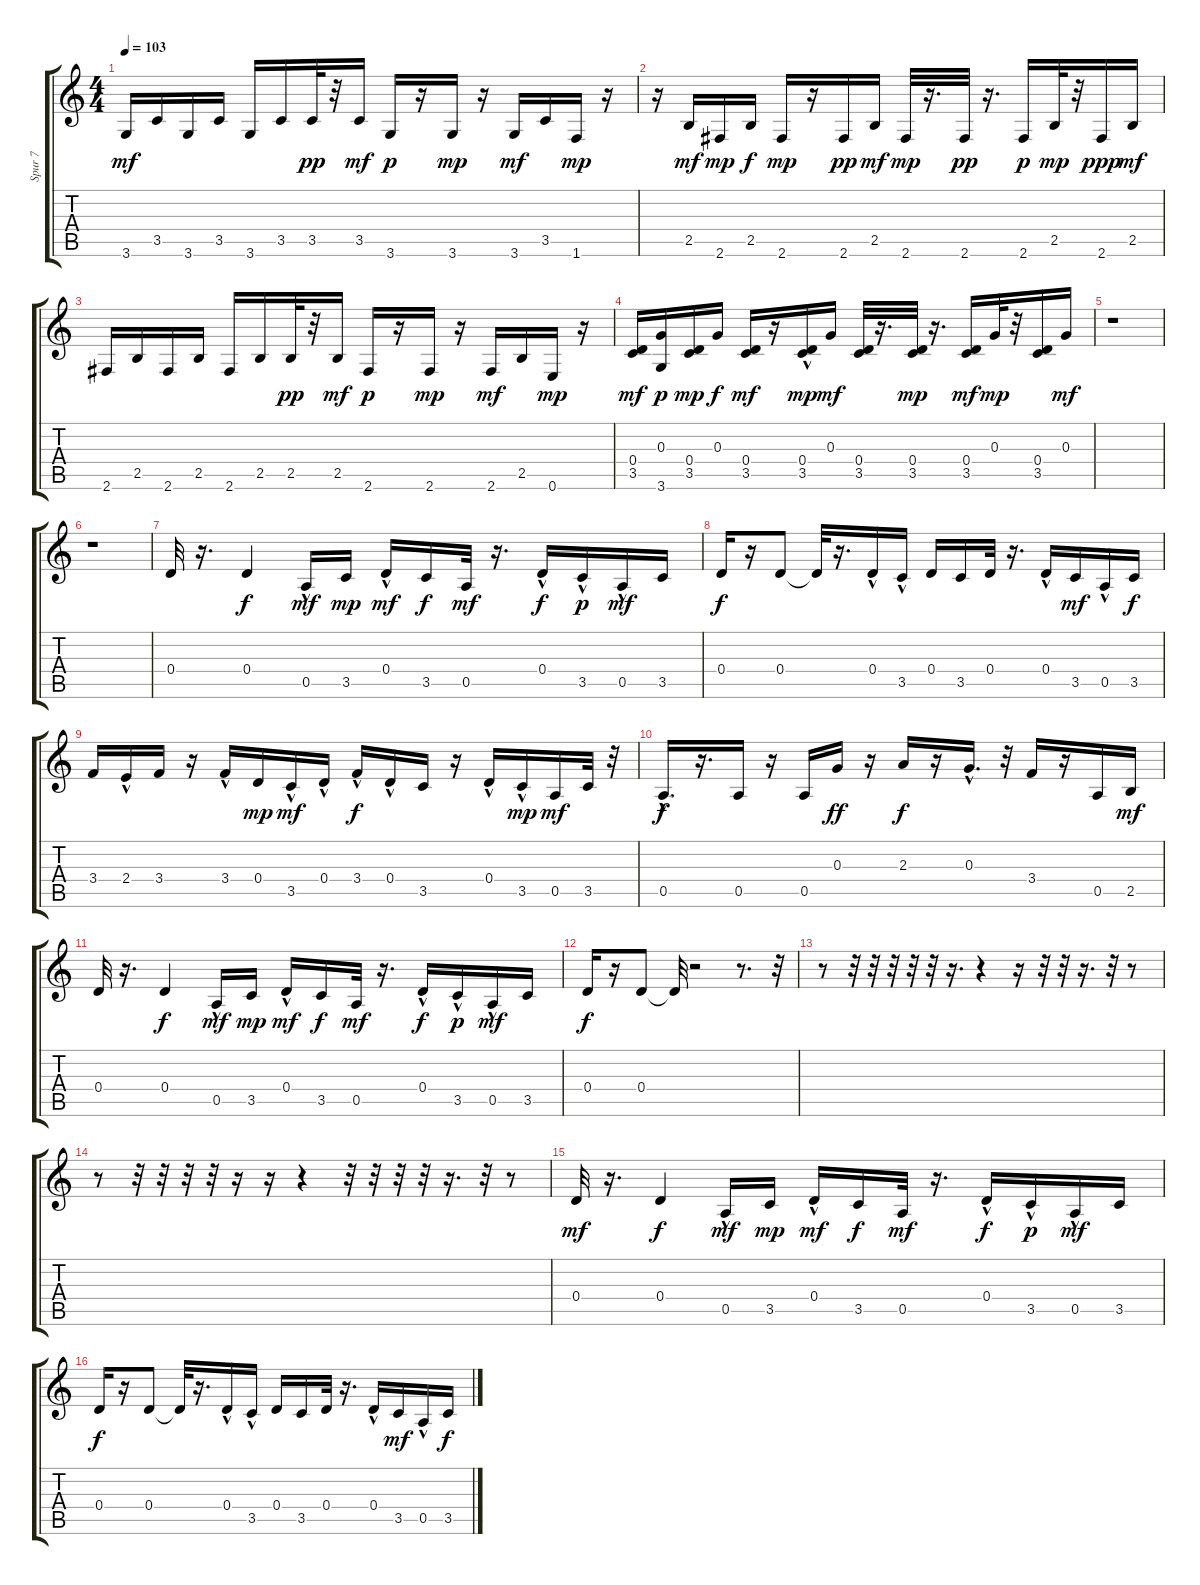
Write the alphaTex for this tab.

\track ("Spur 7" "Spur 7") {instrument acousticguitarsteel}
\staff {score tabs}
\tuning (E4 B3 G3 D3 A2 E2) {hide}
\ts (4 4)
\tempo 103
\clef g2
\ks c
3.6.16{dy mf} 3.5.16 3.6.16 3.5.16 3.6.16 3.5.16 3.5.32{dy pp} r.32 3.5.16{dy mf} 3.6.16{dy p} r.16 3.6.16{dy mp} r.16 3.6.16{dy mf} 3.5.16 1.6.16{dy mp} r.16 |
r.16 2.5.16{dy mf} 2.6.16{dy mp} 2.5.16{dy f} 2.6.16{dy mp} r.16 2.6.16{dy pp} 2.5.16{dy mf} 2.6.32{dy mp} r.16{d} 2.6.32{dy pp} r.16{d} 2.6.16{dy p} 2.5.32{dy mp} r.32 2.6.16{dy ppp} 2.5.16{dy mf} |
2.6.16 2.5.16 2.6.16 2.5.16 2.6.16 2.5.16 2.5.32{dy pp} r.32 2.5.16{dy mf} 2.6.16{dy p} r.16 2.6.16{dy mp} r.16 2.6.16{dy mf} 2.5.16 0.6.16{dy mp} r.16 |
(0.4 3.5).16{dy mf} (0.3 3.6).16{dy p} (0.4 3.5).16{dy mp} 0.3.16{dy f} (0.4 3.5).16{dy mf} r.16 (0.4 3.5{hac}).16{dy mp} 0.3.16{dy mf} (0.4 3.5).32 r.16{d} (0.4 3.5).32{dy mp} r.16{d} (0.4 3.5).16{dy mf} 0.3.32{dy mp} r.32 (0.4 3.5).16 0.3.16{dy mf} |
r.1 |
r.1 |
0.4.32 r.16{d} 0.4.4{dy f} 0.5{hac}.16{dy mf} 3.5.16{dy mp} 0.4{hac}.16{dy mf} 3.5.16{dy f} 0.5.32{dy mf} r.16{d} 0.4{hac}.16{dy f} 3.5{hac}.16{dy p} 0.5{hac}.16{dy mf} 3.5.16 |
0.4.16{dy f} r.16 0.4.8 0.4{t}.32 r.16{d} 0.4{hac}.16 3.5{hac}.16 0.4.16 3.5.16 0.4.32 r.16{d} 0.4{hac}.16 3.5.16{dy mf} 0.5{hac}.16 3.5.16{dy f} |
3.4.16 2.4{hac}.16 3.4.16 r.16 3.4{hac}.16 0.4.16{dy mp} 3.5{hac}.16{dy mf} 0.4{hac}.16 3.4{hac}.16{dy f} 0.4{hac}.16 3.5.16 r.16 0.4{hac}.16 3.5{hac}.16{dy mp} 0.5.16{dy mf} 3.5.32 r.32 |
0.5{hac}.16{d dy f} r.16{d} 0.5.16 r.16 0.5.16 0.3.16{dy ff} r.16 2.3.16{dy f} r.16 0.3{hac}.16{d} r.32 3.4.16 r.16 0.5.16 2.5.16{dy mf} |
0.4.32 r.16{d} 0.4.4{dy f} 0.5{hac}.16{dy mf} 3.5.16{dy mp} 0.4{hac}.16{dy mf} 3.5.16{dy f} 0.5.32{dy mf} r.16{d} 0.4{hac}.16{dy f} 3.5{hac}.16{dy p} 0.5{hac}.16{dy mf} 3.5.16 |
0.4.16{dy f} r.16 0.4.8 0.4{t}.32 r.2 r.8{d} r.32 |
r.8 r.32 r.32 r.32 r.32 r.32 r.16{d} r.4 r.16 r.32 r.32 r.16{d} r.32 r.8 |
r.8 r.32 r.32 r.32 r.32 r.16 r.16 r.4 r.32 r.32 r.32 r.32 r.16{d} r.32 r.8 |
0.4.32{dy mf} r.16{d} 0.4.4{dy f} 0.5{hac}.16{dy mf} 3.5.16{dy mp} 0.4{hac}.16{dy mf} 3.5.16{dy f} 0.5.32{dy mf} r.16{d} 0.4{hac}.16{dy f} 3.5{hac}.16{dy p} 0.5{hac}.16{dy mf} 3.5.16 |
0.4.16{dy f} r.16 0.4.8 0.4{t}.32 r.16{d} 0.4{hac}.16 3.5{hac}.16 0.4.16 3.5.16 0.4.32 r.16{d} 0.4{hac}.16 3.5.16{dy mf} 0.5{hac}.16 3.5.16{dy f}
